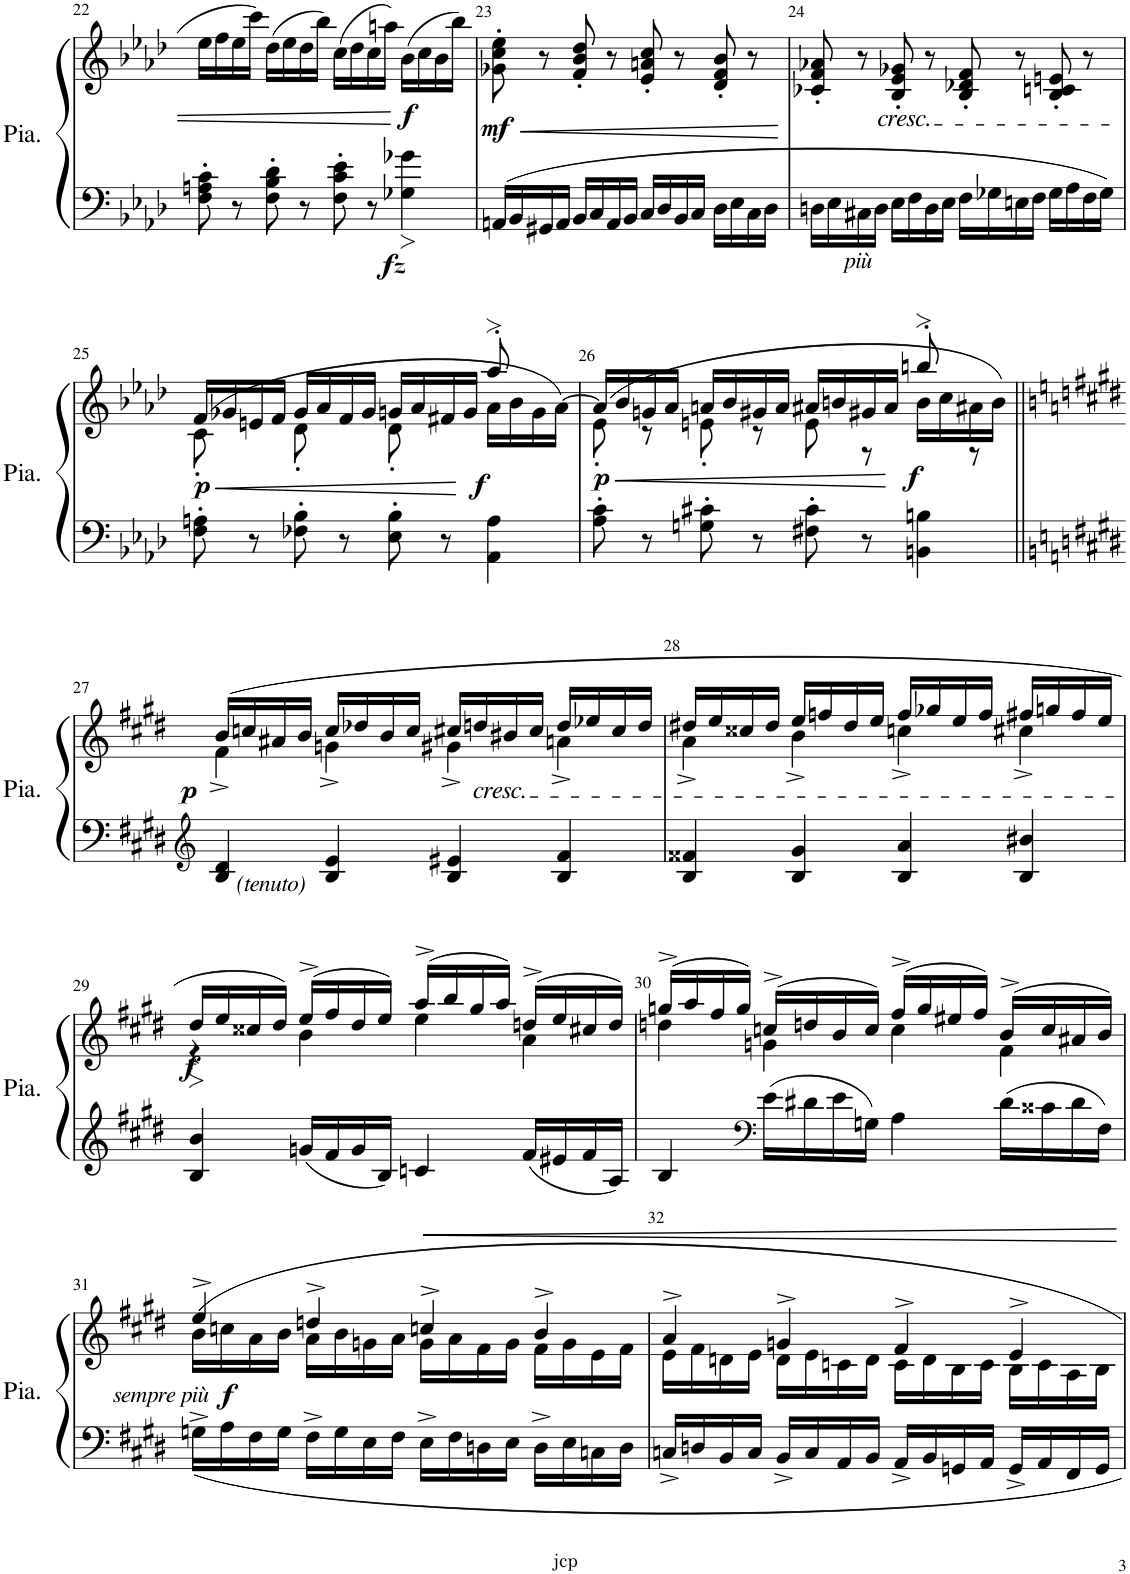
**kern	**kern	**dynam
*part1	*part1	*part1
*staff2	*staff1	*staff1/2
*I"Piano	*	*
*I'Pia.	*	*
!!LO:PB:g=z
*clefF4	*clefG2	*
*k[b-e-a-d-]	*k[b-e-a-d-]	*
*M4/4	*M4/4	*
*met(c)	*met(c)	*
=22	=22	=22
8F\' 8An\' 8c\'	16ee-\LL	.
.	16ff\	.
8r	16ee-\	.
.	16ccc\JJ	.
8F\' 8B-\' 8d-\'	(16dd-\LL	.
.	16ee-\	.
8r	16dd-\	.
.	16bb-\JJ)	.
8F\' 8c\' 8e-\'	(16cc\LL	.
.	16dd-\	.
8r	16cc\	.
.	16aan\JJ)	.
!	!	!LO:DY:b=2
!	!	!LO:DY:n=1:b
4G-X\< 4g-X\<	(16b-\LL	fz f
.	16cc\	.
.	16b-\	.
.	16bb-\JJ)	.
=23	=23	=23
!	!	!LO:HP:b
!	!	!LO:DY:n=1:b
16AAn/LL	8g-X\' 8cc\' 8ee-\'	< mf
16BB-/	.	.
16GG#X/	8r	.
16AA/JJ	.	.
16BB-/LL	8f/' 8b-/' 8dd-/'	.
16C/	.	.
16AA/	8r	.
16BB-/JJ	.	.
16C/LL	8e-/' 8an/' 8cc/'	.
16D-/	.	.
16BB-/	8r	.
16C/JJ	.	.
16D-\LL	8d-/' 8f/' 8b-/'	.
16E-\	.	.
16C\	8r	.
16D-\JJ	.	.
.	.	[
=24	=24	=24
16Dn\LL	8c-X/' 8f/' 8a-X/'	.
16E-\	.	.
!LO:TX:b:i:t=più	!	!
16C#X\	8r	.
!LO:TX:a:i:t=cresc.	!	!
16D\JJ	.	.
16E-\LL	8B-/' 8e-/' 8g-X/'	.
16F\	.	.
16D\	8r	.
16E-\JJ	.	.
16F\LL	8B-/' 8d-X/' 8f/'	.
16G-X\	.	.
16En\	8r	.
16F\JJ	.	.
16G-\LL	8B-/' 8cn/' 8en/'	.
16A-\	.	.
16F\	8r	.
16G-\JJ	.	.
!!LO:LB:g=z
=25	=25	=25
!	!	!LO:HP:b
*	*^	*
!	!	!	!LO:DY:n=1:b
8F\' 8An\'	(16f/LL	8c'\	< p
.	16g-X/	.	.
8r	16en/	8ryy	.
.	16f/JJ	.	.
8F-X\' 8B-\'	16g-/LL	8d-'\	.
.	16a-/	.	.
8r	16f/	8ryy	.
.	16g-/JJ	.	.
8E-\' 8B-\'	16gn/LL	8d-'\	.
.	16a-/	.	.
8r	16f#X/	8ryy	.
.	16g/JJ	.	.
!	!	!	!LO:DY:n=2:b
4AA-\ 4A\	16a->\LL	8aa-'/	[ f
.	16b-\	.	.
.	16g\	8ryy	.
.	[>16a-\JJ)	.	.
=26	=26	=26	=26
!	!	!	!LO:HP:b
!	!	!	!LO:DY:n=1:b
8A-\' 8c\'	(16a-/LL]	8e-'\	< p
.	16b-/	.	.
8r	16gn/	8r	.
.	16a-/JJ	.	.
8Gn\' 8c#X\'	16an/LL	8en'\	.
.	16b-/	.	.
8r	16g#X/	8r	.
.	16a/JJ	.	.
8F#X\' 8c#\'	16a#X/LL	8e\	.
.	16bn/	.	.
8r	16g#X/	8r	.
.	16a#/JJ	.	.
!	!	!	!LO:DY:n=2:b
4BBn\ 4Bn\	16b>\LL	8bbn'/	[ f
.	16cc\	.	.
.	16a#X\	8r	.
.	16b\JJ)	.	.
!!LO:LB:g=z	!!
=27||	=27||	=27||	=27||
*clefG2	*	*	*
*k[f#c#g#d#]	*k[f#c#g#d#]	*	*
!LO:TX:b:i:t=(tenuto)	!	!	!
!	!	!	!LO:DY:b
4B/ 4d#/	(16b/LL	4f#^\	p
.	16ccn/	.	.
.	16a#X/	.	.
.	16b/JJ	.	.
4B/ 4e/	16cc/LL	4gn^\	.
.	16dd-X/	.	.
.	16b/	.	.
.	16cc/JJ	.	.
4B/ 4e#X/	16cc#X/LL	4g#X^\	.
!	!LO:TX:b:i:t=cresc.	!	!
.	16ddn/	.	.
.	16b#X/	.	.
.	16cc#/JJ	.	.
4B/ 4f#/	16dd/LL	4an^\	.
.	16ee-X/	.	.
.	16cc#/	.	.
.	16dd/JJ	.	.
=28	=28	=28	=28
4B/ 4f##X/	16dd#X/LL	4a^\	.
.	16ee/	.	.
.	16cc##X/	.	.
.	16dd#/JJ	.	.
4B/ 4g#/	16ee/LL	4b^\	.
.	16ffn/	.	.
.	16dd#/	.	.
.	16ee/JJ	.	.
4B/ 4a/	16ff/LL	4ccn^\	.
.	16gg-X/	.	.
.	16ee/	.	.
.	16ff/JJ	.	.
4B/ 4b#X/	16ff#X/LL	4cc#X^\	.
.	16ggn/	.	.
.	16ff#/	.	.
.	16ee/JJ	.	.
!!LO:LB:g=z	!!
=29	=29	=29	=29
!	!	!	!LO:DY:b
4B/ 4b/	16dd#</LL	4r	f
.	16ee/	.	.
.	16cc##X/	.	.
.	16dd#/JJ)	.	.
16gn/LL	(16ee^/LL	4b\	.
16f#/	16ff#/	.	.
16g/	16dd#/	.	.
16B/JJ	16ee/JJ)	.	.
4cn/	(16aa^/LL	4ee\	.
.	16bb/	.	.
.	16gg#/	.	.
.	16aa/JJ)	.	.
16f#/LL	(16ddn^/LL	4a\	.
16e#X/	16ee/	.	.
16f#/	16cc#X/	.	.
16A/JJ	16dd/JJ)	.	.
=30	=30	=30	=30
4B/	(16ggn^/LL	4ddn\	.
.	16aa/	.	.
.	16ff#/	.	.
.	16gg/JJ)	.	.
*clefF4	*	*	*
16e\LL	(16ccn^/LL	4gn\	.
16d#X\	16ddn/	.	.
16e\	16b/	.	.
16Gn\JJ	16cc/JJ)	.	.
4A\	(16ff#^/LL	4cc\	.
.	16gg/	.	.
.	16ee#X/	.	.
.	16ff#/JJ)	.	.
16d#\LL	(16b^/LL	4f#\	.
16c##X\	16cc/	.	.
16d#\	16a#X/	.	.
16F#\JJ	16b/JJ)	.	.
!!LO:LB:g=z	!!
=31	=31	=31	=31
!	!LO:TX:b:i:t=sempre più	!	!
16Gn^\LL	16b\LL	4ee^/	.
!	!	!	!LO:DY:b
16A\	16ccn\	.	f
16F#\	16a\	.	.
16G\JJ	16b\JJ	.	.
16F#^\LL	16a\LL	4ddn^/	.
16G\	16b\	.	.
16E\	16gn\	.	.
16F#\JJ	16a\JJ	.	.
!	!	!	!LO:HP:b
16E^\LL	16g\LL	4ccn^/	<
16F#\	16a\	.	.
16Dn\	16f#\	.	.
16E\JJ	16g\JJ	.	.
16D^\LL	16f#\LL	4b^/	.
16E\	16g\	.	.
16Cn\	16e\	.	.
16D\JJ	16f#\JJ	.	.
=32	=32	=32	=32
16Cn^/LL	16e\LL	4a^/	.
16Dn/	16f#\	.	.
16BB/	16dn\	.	.
16C/JJ	16e\JJ	.	.
16BB^/LL	16d\LL	4gn^/	.
16C/	16e\	.	.
16AA/	16cn\	.	.
16BB/JJ	16d\JJ	.	.
16AA^/LL	16c\LL	4f#^/	.
16BB/	16d\	.	.
16GGn/	16B\	.	.
16AA/JJ	16c\JJ	.	.
16GG^/LL	16B\LL	4e^/	.
16AA/	16c\	.	.
16FF#/	16A\	.	.
16GG/JJ	16B\JJ	.	.
*	*v	*v	*
.	.	[
=	=	=
*-	*-	*-
